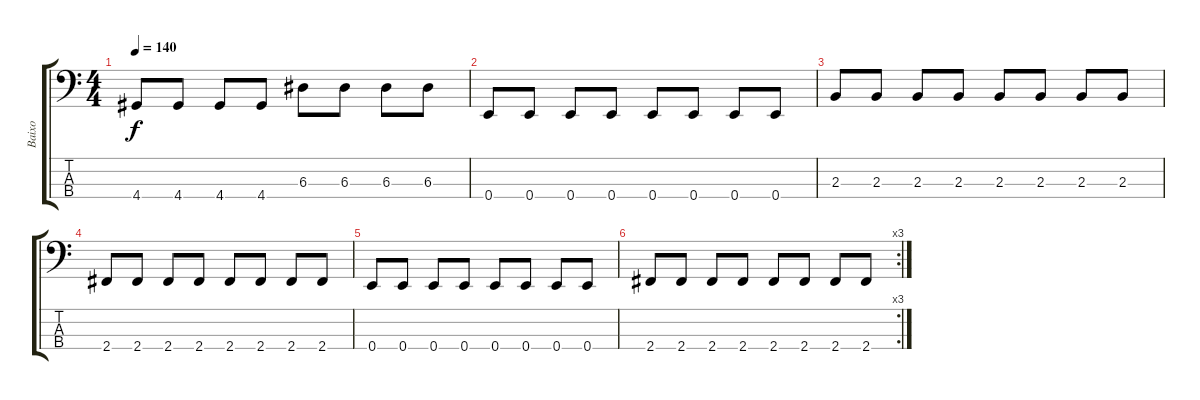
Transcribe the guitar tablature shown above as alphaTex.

\track ("Baixo" "Baixo") {instrument electricbasspick}
\staff {score tabs}
\tuning (G2 D2 A1 E1) {hide}
\ts (4 4)
\tempo 140
\clef f4
\ks c
4.4.8{dy f} 4.4.8 4.4.8 4.4.8 6.3.8 6.3.8 6.3.8 6.3.8 |
0.4.8 0.4.8 0.4.8 0.4.8 0.4.8 0.4.8 0.4.8 0.4.8 |
2.3.8 2.3.8 2.3.8 2.3.8 2.3.8 2.3.8 2.3.8 2.3.8 |
2.4.8 2.4.8 2.4.8 2.4.8 2.4.8 2.4.8 2.4.8 2.4.8 |
0.4.8 0.4.8 0.4.8 0.4.8 0.4.8 0.4.8 0.4.8 0.4.8 |
\rc 3
2.4.8 2.4.8 2.4.8 2.4.8 2.4.8 2.4.8 2.4.8 2.4.8
